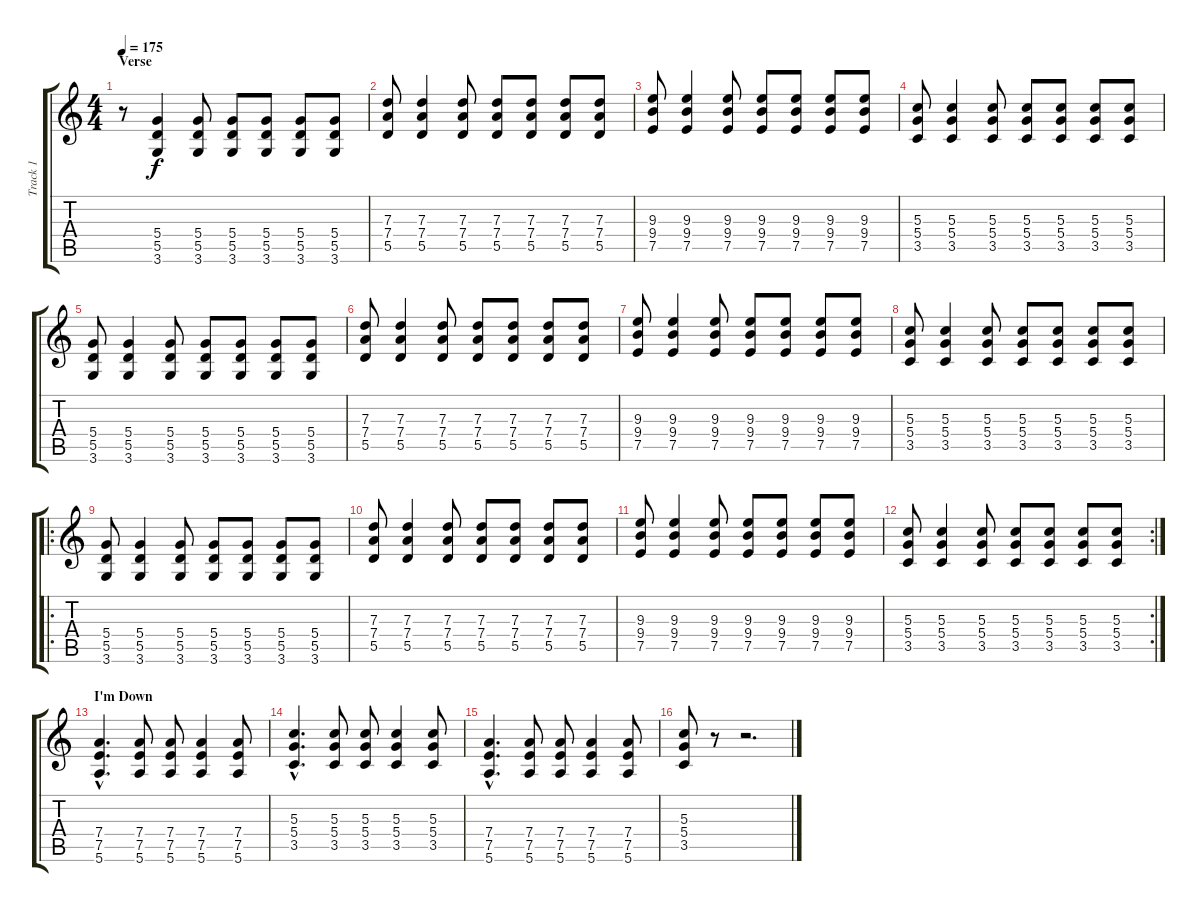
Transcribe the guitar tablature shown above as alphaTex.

\track ("Track 1" "Track 1") {instrument distortionguitar}
\staff {score tabs}
\tuning (E4 B3 G3 D3 A2 E2) {hide}
\ts (4 4)
\section ("" "Verse")
\tempo 175
\clef g2
\ks c
r.8{dy f} (5.4 5.5 3.6).4 (5.4 5.5 3.6).8 (5.4 5.5 3.6).8 (5.4 5.5 3.6).8 (5.4 5.5 3.6).8 (5.4 5.5 3.6).8 |
(7.3 7.4 5.5).8 (7.3 7.4 5.5).4 (7.3 7.4 5.5).8 (7.3 7.4 5.5).8 (7.3 7.4 5.5).8 (7.3 7.4 5.5).8 (7.3 7.4 5.5).8 |
(9.3 9.4 7.5).8 (9.3 9.4 7.5).4 (9.3 9.4 7.5).8 (9.3 9.4 7.5).8 (9.3 9.4 7.5).8 (9.3 9.4 7.5).8 (9.3 9.4 7.5).8 |
(5.3 5.4 3.5).8 (5.3 5.4 3.5).4 (5.3 5.4 3.5).8 (5.3 5.4 3.5).8 (5.3 5.4 3.5).8 (5.3 5.4 3.5).8 (5.3 5.4 3.5).8 |
(5.4 5.5 3.6).8 (5.4 5.5 3.6).4 (5.4 5.5 3.6).8 (5.4 5.5 3.6).8 (5.4 5.5 3.6).8 (5.4 5.5 3.6).8 (5.4 5.5 3.6).8 |
(7.3 7.4 5.5).8 (7.3 7.4 5.5).4 (7.3 7.4 5.5).8 (7.3 7.4 5.5).8 (7.3 7.4 5.5).8 (7.3 7.4 5.5).8 (7.3 7.4 5.5).8 |
(9.3 9.4 7.5).8 (9.3 9.4 7.5).4 (9.3 9.4 7.5).8 (9.3 9.4 7.5).8 (9.3 9.4 7.5).8 (9.3 9.4 7.5).8 (9.3 9.4 7.5).8 |
(5.3 5.4 3.5).8 (5.3 5.4 3.5).4 (5.3 5.4 3.5).8 (5.3 5.4 3.5).8 (5.3 5.4 3.5).8 (5.3 5.4 3.5).8 (5.3 5.4 3.5).8 |
\ro
\section ("" "")
(5.4 5.5 3.6).8 (5.4 5.5 3.6).4 (5.4 5.5 3.6).8 (5.4 5.5 3.6).8 (5.4 5.5 3.6).8 (5.4 5.5 3.6).8 (5.4 5.5 3.6).8 |
(7.3 7.4 5.5).8 (7.3 7.4 5.5).4 (7.3 7.4 5.5).8 (7.3 7.4 5.5).8 (7.3 7.4 5.5).8 (7.3 7.4 5.5).8 (7.3 7.4 5.5).8 |
(9.3 9.4 7.5).8 (9.3 9.4 7.5).4 (9.3 9.4 7.5).8 (9.3 9.4 7.5).8 (9.3 9.4 7.5).8 (9.3 9.4 7.5).8 (9.3 9.4 7.5).8 |
\rc 2
(5.3 5.4 3.5).8 (5.3 5.4 3.5).4 (5.3 5.4 3.5).8 (5.3 5.4 3.5).8 (5.3 5.4 3.5).8 (5.3 5.4 3.5).8 (5.3 5.4 3.5).8 |
\section ("" "I'm Down")
(7.4{hac} 7.5{hac} 5.6{hac}).4{d} (7.4 7.5 5.6).8 (7.4 7.5 5.6).8 (7.4 7.5 5.6).4 (7.4 7.5 5.6).8 |
(5.3{hac} 5.4{hac} 3.5{hac}).4{d} (5.3 5.4 3.5).8 (5.3 5.4 3.5).8 (5.3 5.4 3.5).4 (5.3 5.4 3.5).8 |
(7.4{hac} 7.5{hac} 5.6{hac}).4{d} (7.4 7.5 5.6).8 (7.4 7.5 5.6).8 (7.4 7.5 5.6).4 (7.4 7.5 5.6).8 |
(5.3 5.4 3.5).8 r.8 r.2{d}
